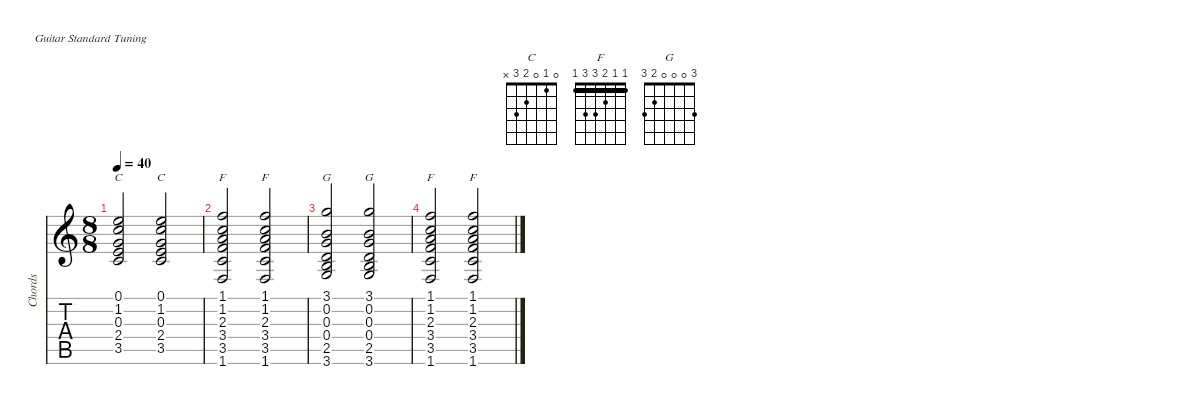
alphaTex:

\defaultSystemsLayout 4
\hideDynamics
\bracketExtendMode nobrackets
\track ("Chords" "Chords") {defaultSystemsLayout 4 instrument acousticguitarsteel}
\staff {score tabs}
\tuning (E4 B3 G3 D3 A2 E2)
\chord ("C" 0 1 0 2 3 x) {showfingering false}
\chord ("F" 1 1 2 3 3 1) {showfingering false barre (1 1)}
\chord ("G" 3 0 0 0 2 3) {showfingering false}
\ts (8 8)
\beaming (8 2 2 2 2)
\tempo 40
\clef g2
\scale
0.345904
\ks c
(3.5 2.4 0.3 1.2 0.1).2{ch "C" dy mf instrument acousticguitarsteel beam Up} (3.5 2.4 0.3 1.2 0.1).2{ch "C" beam Up} |
\scale
0.211102 (1.6 3.5 3.4 2.3 1.2 1.1).2{ch "F" beam Up} (1.6 3.5 3.4 2.3 1.2 1.1).2{ch "F" beam Up} |
\scale
0.211102 (3.6 2.5 0.4 0.3 0.2 3.1).2{ch "G" beam Up} (3.6 2.5 0.4 0.3 0.2 3.1).2{ch "G" beam Up} |
\scale
0.231893 (1.6 3.5 3.4 2.3 1.2 1.1).2{ch "F" beam Up} (1.6 3.5 3.4 2.3 1.2 1.1).2{ch "F" beam Up}
